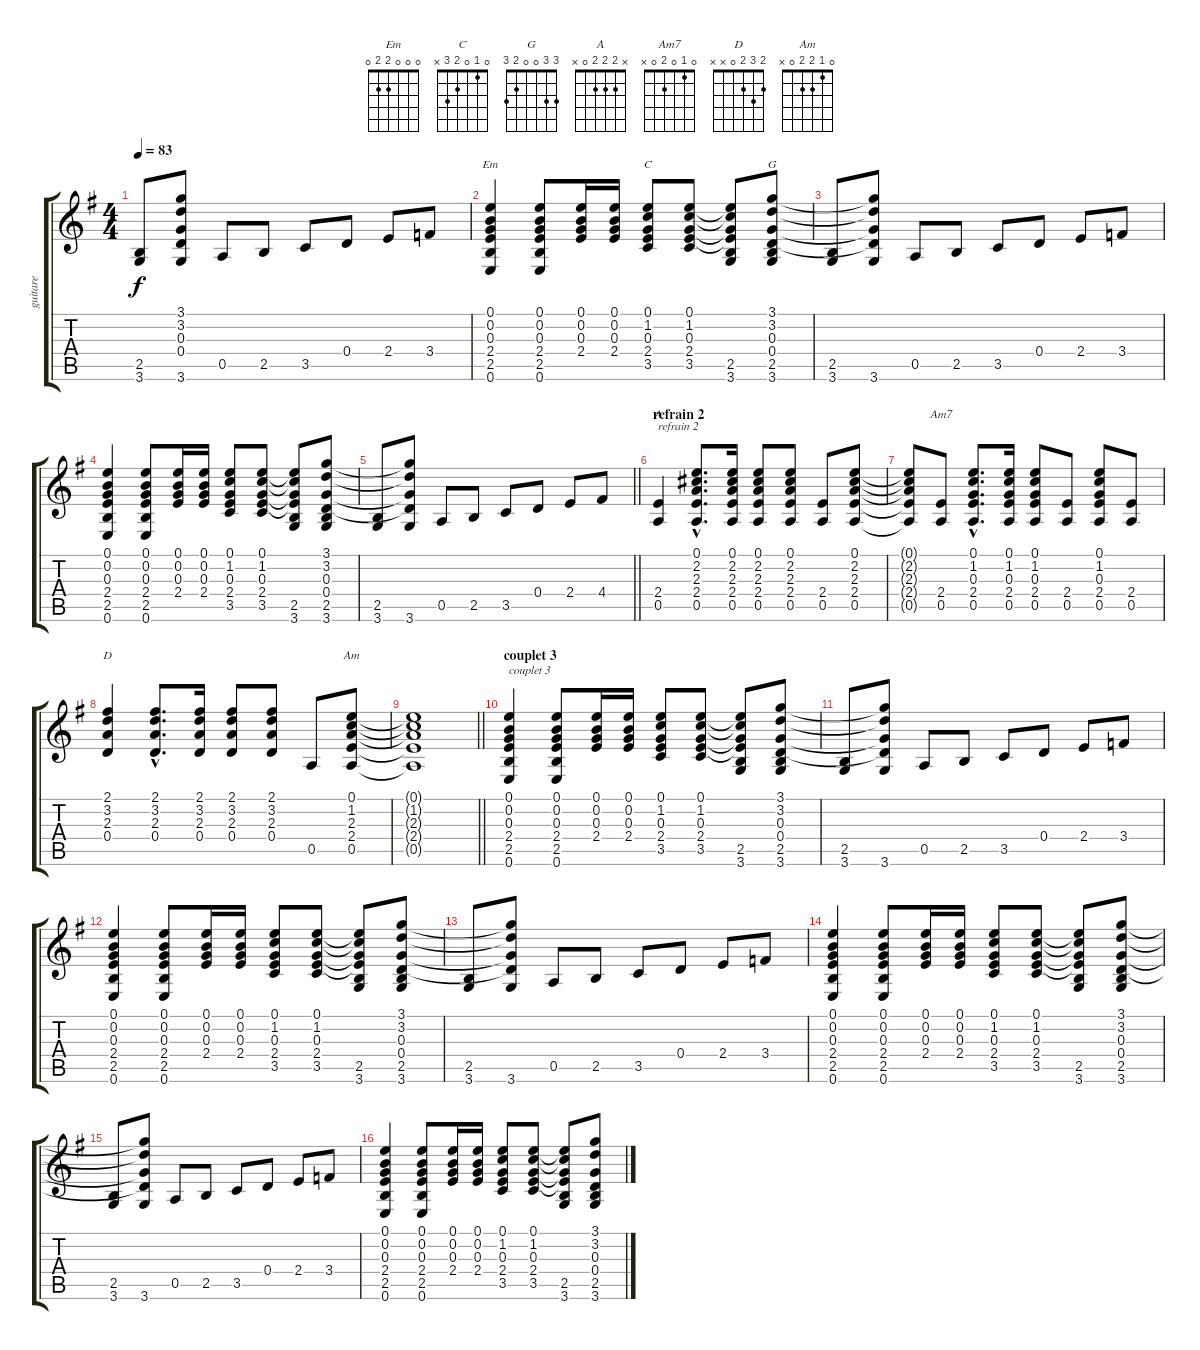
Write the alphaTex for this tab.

\track ("guitare" "guitare") {instrument acousticguitarnylon}
\staff {score tabs}
\tuning (E4 B3 G3 D3 A2 E2) {hide}
\chord ("Em" 0 0 0 2 2 0)
\chord ("C" 0 1 0 2 3 x)
\chord ("G" 3 3 0 0 2 3)
\chord ("A" x 2 2 2 0 x)
\chord ("Am7" 0 1 0 2 0 x)
\chord ("D" 2 3 2 0 x x)
\chord ("Am" 0 1 2 2 0 x)
\ts (4 4)
\tempo 83
\clef g2
\ks g
(2.5 3.6).8{dy f} (3.1{t} 3.2{t} 0.3{t} 0.4{t} 3.6).8 0.5.8 2.5.8 3.5.8 0.4.8 2.4.8 3.4.8 |
(0.1 0.2 0.3 2.4 2.5 0.6).4{ch "Em"} (0.1 0.2 0.3 2.4 2.5 0.6).8 (0.1 0.2 0.3 2.4).16 (0.1 0.2 0.3 2.4).16 (0.1 1.2 0.3 2.4 3.5).8{ch "C"} (0.1 1.2 0.3 2.4 3.5).8 (0.1{t} 1.2{t} 0.3{t} 2.4{t} 2.5 3.6).8 (3.1 3.2 0.3 0.4 2.5 3.6).8{ch "G"} |
(2.5 3.6).8 (3.1{t} 3.2{t} 0.3{t} 0.4{t} 3.6).8 0.5.8 2.5.8 3.5.8 0.4.8 2.4.8 3.4.8 |
(0.1 0.2 0.3 2.4 2.5 0.6).4 (0.1 0.2 0.3 2.4 2.5 0.6).8 (0.1 0.2 0.3 2.4).16 (0.1 0.2 0.3 2.4).16 (0.1 1.2 0.3 2.4 3.5).8 (0.1 1.2 0.3 2.4 3.5).8 (0.1{t} 1.2{t} 0.3{t} 2.4{t} 2.5 3.6).8 (3.1 3.2 0.3 0.4 2.5 3.6).8 |
\barLineRight lightlight
(2.5 3.6).8 (3.1{t} 3.2{t} 0.3{t} 0.4{t} 3.6).8 0.5.8 2.5.8 3.5.8 0.4.8 2.4.8 4.4.8 |
\section ("" "refrain 2")
(2.4 0.5).4{ch "A" txt "refrain 2"} (0.1{hac} 2.2{hac} 2.3{hac} 2.4{hac} 0.5{hac}).8{d} (0.1 2.2 2.3 2.4 0.5).16 (0.1 2.2 2.3 2.4 0.5).8 (0.1 2.2 2.3 2.4 0.5).8 (2.4 0.5).8 (0.1 2.2 2.3 2.4 0.5).8 |
(0.1{t} 2.2{t} 2.3{t} 2.4{t} 0.5{t}).8 (2.4 0.5).8{ch "Am7"} (0.1{hac} 1.2{hac} 0.3{hac} 2.4{hac} 0.5{hac}).8{d} (0.1 1.2 0.3 2.4 0.5).16 (0.1 1.2 0.3 2.4 0.5).8 (2.4 0.5).8 (0.1 1.2 0.3 2.4 0.5).8 (2.4 0.5).8 |
(2.1 3.2 2.3 0.4).4{ch "D"} (2.1{hac} 3.2{hac} 2.3{hac} 0.4{hac}).8{d} (2.1 3.2 2.3 0.4).16 (2.1 3.2 2.3 0.4).8 (2.1 3.2 2.3 0.4).8 0.5.8 (0.1 1.2 2.3 2.4 0.5).8{ch "Am"} |
\barLineRight lightlight
(0.1{t} 1.2{t} 2.3{t} 2.4{t} 0.5{t}).1 |
\section ("" "couplet 3")
(0.1 0.2 0.3 2.4 2.5 0.6).4{txt "couplet 3"} (0.1 0.2 0.3 2.4 2.5 0.6).8 (0.1 0.2 0.3 2.4).16 (0.1 0.2 0.3 2.4).16 (0.1 1.2 0.3 2.4 3.5).8 (0.1 1.2 0.3 2.4 3.5).8 (0.1{t} 1.2{t} 0.3{t} 2.4{t} 2.5 3.6).8 (3.1 3.2 0.3 0.4 2.5 3.6).8 |
(2.5 3.6).8 (3.1{t} 3.2{t} 0.3{t} 0.4{t} 3.6).8 0.5.8 2.5.8 3.5.8 0.4.8 2.4.8 3.4.8 |
(0.1 0.2 0.3 2.4 2.5 0.6).4 (0.1 0.2 0.3 2.4 2.5 0.6).8 (0.1 0.2 0.3 2.4).16 (0.1 0.2 0.3 2.4).16 (0.1 1.2 0.3 2.4 3.5).8 (0.1 1.2 0.3 2.4 3.5).8 (0.1{t} 1.2{t} 0.3{t} 2.4{t} 2.5 3.6).8 (3.1 3.2 0.3 0.4 2.5 3.6).8 |
(2.5 3.6).8 (3.1{t} 3.2{t} 0.3{t} 0.4{t} 3.6).8 0.5.8 2.5.8 3.5.8 0.4.8 2.4.8 3.4.8 |
(0.1 0.2 0.3 2.4 2.5 0.6).4 (0.1 0.2 0.3 2.4 2.5 0.6).8 (0.1 0.2 0.3 2.4).16 (0.1 0.2 0.3 2.4).16 (0.1 1.2 0.3 2.4 3.5).8 (0.1 1.2 0.3 2.4 3.5).8 (0.1{t} 1.2{t} 0.3{t} 2.4{t} 2.5 3.6).8 (3.1 3.2 0.3 0.4 2.5 3.6).8 |
(2.5 3.6).8 (3.1{t} 3.2{t} 0.3{t} 0.4{t} 3.6).8 0.5.8 2.5.8 3.5.8 0.4.8 2.4.8 3.4.8 |
(0.1 0.2 0.3 2.4 2.5 0.6).4 (0.1 0.2 0.3 2.4 2.5 0.6).8 (0.1 0.2 0.3 2.4).16 (0.1 0.2 0.3 2.4).16 (0.1 1.2 0.3 2.4 3.5).8 (0.1 1.2 0.3 2.4 3.5).8 (0.1{t} 1.2{t} 0.3{t} 2.4{t} 2.5 3.6).8 (3.1 3.2 0.3 0.4 2.5 3.6).8
